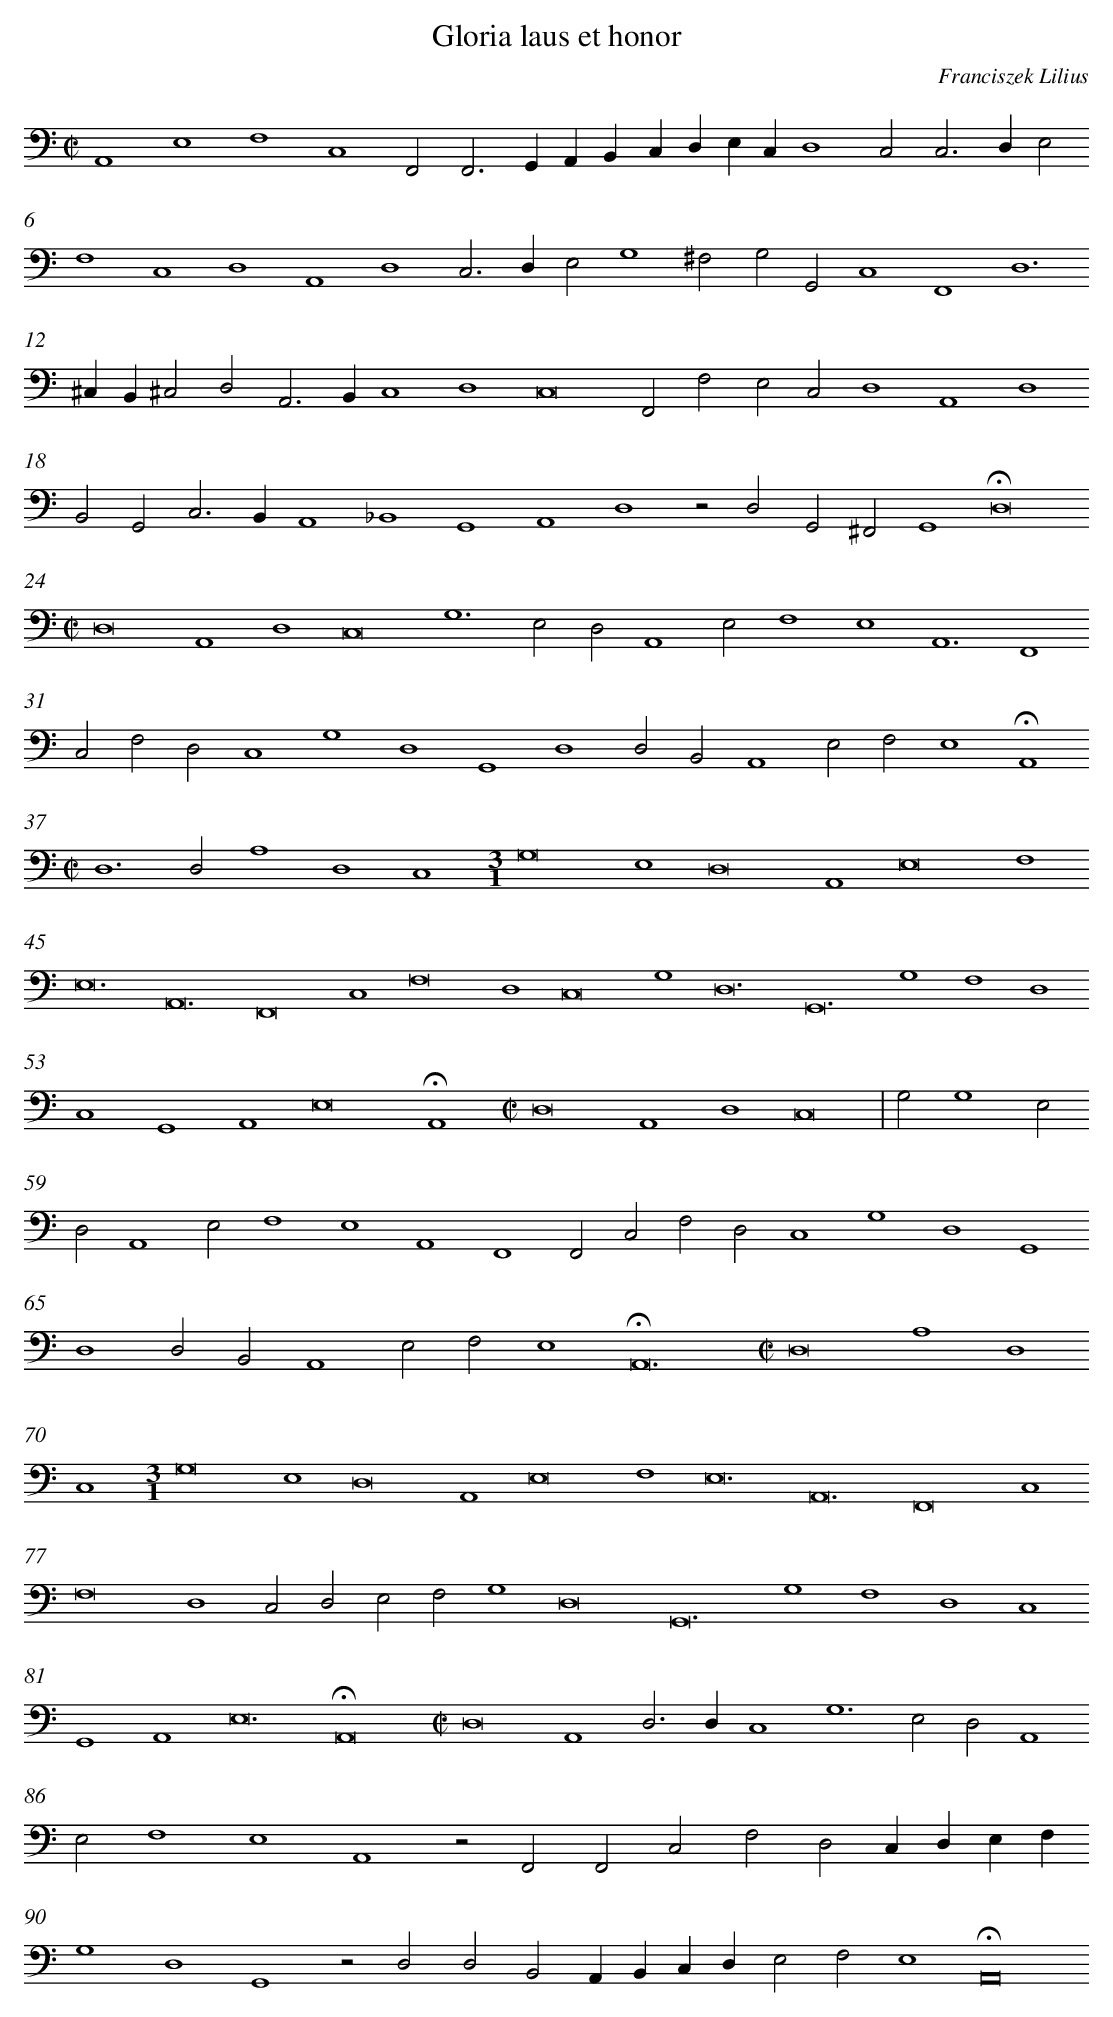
X:1
T: Gloria laus et honor
C: Franciszek Lilius
L: 1/4
M: C|
K: C clef=bass
A,,4E,4 [|]
F,4C,4 [|]
F,,2F,,2>G,,2A,,B,, [|]
C,D,E,C,D,4 [|]
C,2C,2>D,2E,2 [|]
F,4C,4 [|]
D,4A,,4 [|]
D,4C,3D, [|]
E,2G,4^F,2 [|]
G,2G,,2C,4 [|]
F,,4D,6 [|]
^C,B,,^C,2D,2 [|]
A,,2>B,,2C,4 [|]
D,4C,8 [|]
F,,2F,2 [|]
E,2C,2D,4 [|]
A,,4D,4 [|]
B,,2G,,2C,3B,, [|]
A,,4_B,,4 [|]
G,,4A,,4 [|]
D,4z2D,2 [|]
G,,2^F,,2G,,4 [|]
!fermata!D,8 [|]
[M:C|]D,8 [|]
A,,4D,4 [|]
C,8 [|]
G,6E,2 [|]
D,2A,,4E,2 [|]
F,4E,4 [|]
A,,6F,,4 [|]
C,2F,2D,2 [|]
C,4G,4 [|]
D,4G,,4 [|]
D,4D,2B,,2 [|]
A,,4E,2F,2 [|]
E,4!fermata!A,,4 [|]
[M:C|]D,6D,2 [|]
A,4D,4 [|]
C,4 [|]
[M:3/1]G,8E,4 [I:setbarnb 43][|]
D,8A,,4 [|]
E,8F,4 [|]
E,12 [|]
A,,12 [|]
F,,8C,4 [|]
F,8D,4 [|]
C,8G,4 [|]
D,12 [|]
G,,12 [|]
G,4F,4D,4 [|]
C,4G,,4A,,4 [|]
E,8!fermata!A,,4 [|]
[M:C|]D,8 [|]
A,,4D,4 [|]
C,8 |
G,2G,4E,2 [|]
D,2A,,4E,2 [|]
F,4E,4 [|]
A,,4F,,4 [|]
F,,2C,2F,2D,2 [|]
C,4G,4 [|]
D,4G,,4 [|]
D,4D,2B,,2 [|]
A,,4E,2F,2 [|]
E,4!fermata!A,,12 [|]
 [|]
[M:C|]D,8 [|]
A,4D,4 [|]
C,4 [|]
[M:3/1]G,8E,4 [|]
D,8A,,4 [|]
E,8F,4 [|]
E,12 [|]
A,,12 [|]
F,,8C,4 [|]
F,8D,4 [|]
C,2D,2E,2F,2G,4 [|]
D,8G,,12 [|]
G,4 [|]
F,4D,4C,4 [|]
G,,4A,,4E,12 [|]
!fermata!A,,8 [|]
[M:C|]D,8 [|]
A,,4D,3D, [|]
C,4G,6 [|]
E,2D,2A,,4 [|]
E,2F,4 [|]
E,4A,,4 [|]
z2F,,2F,,2C,2 [|]
F,2D,2C,D,E,F, [|]
G,4D,4 [|]
G,,4z2D,2 [|]
D,2B,,2A,,B,,C,D, [|]
E,2F,2E,4 [|]
!fermata!A,,8 [|]
